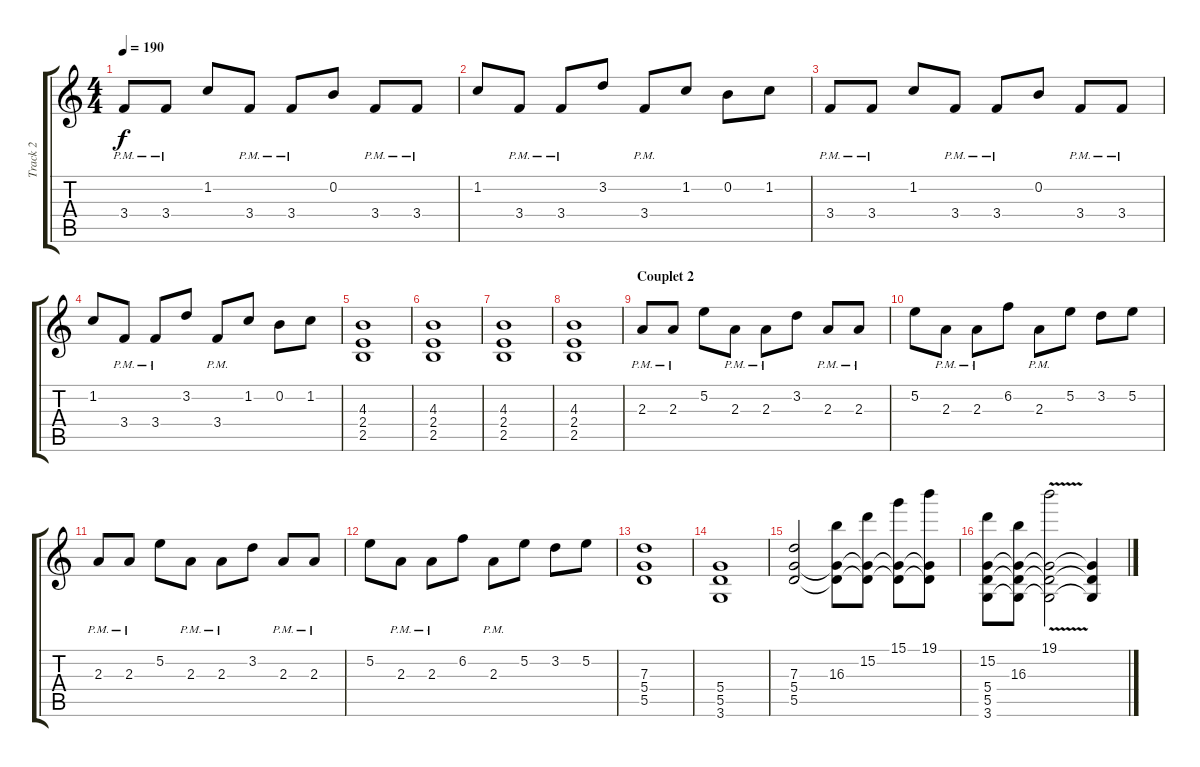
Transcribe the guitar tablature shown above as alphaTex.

\track ("Track 2" "Track 2") {instrument overdrivenguitar}
\staff {score tabs}
\tuning (E4 B3 G3 D3 A2 E2) {hide}
\ts (4 4)
\tempo 190
\clef g2
\ks c
3.4{pm}.8{dy f} 3.4{pm}.8 1.2.8 3.4{pm}.8 3.4{pm}.8 0.2.8 3.4{pm}.8 3.4{pm}.8 |
1.2.8 3.4{pm}.8 3.4{pm}.8 3.2.8 3.4{pm}.8 1.2.8 0.2.8 1.2.8 |
3.4{pm}.8 3.4{pm}.8 1.2.8 3.4{pm}.8 3.4{pm}.8 0.2.8 3.4{pm}.8 3.4{pm}.8 |
1.2.8 3.4{pm}.8 3.4{pm}.8 3.2.8 3.4{pm}.8 1.2.8 0.2.8 1.2.8 |
(4.3 2.4 2.5).1 |
(4.3 2.4 2.5).1 |
(4.3 2.4 2.5).1 |
(4.3 2.4 2.5).1 |
\section ("" "Couplet 2")
2.3{pm}.8 2.3{pm}.8 5.2.8 2.3{pm}.8 2.3{pm}.8 3.2.8 2.3{pm}.8 2.3{pm}.8 |
5.2.8 2.3{pm}.8 2.3{pm}.8 6.2.8 2.3{pm}.8 5.2.8 3.2.8 5.2.8 |
2.3{pm}.8 2.3{pm}.8 5.2.8 2.3{pm}.8 2.3{pm}.8 3.2.8 2.3{pm}.8 2.3{pm}.8 |
5.2.8 2.3{pm}.8 2.3{pm}.8 6.2.8 2.3{pm}.8 5.2.8 3.2.8 5.2.8 |
(7.3 5.4 5.5).1 |
(5.4 5.5 3.6).1 |
(7.3 5.4 5.5).2 (16.3 5.4{t} 5.5{t}).8 (15.2 5.4{t} 5.5{t}).8 (15.1 5.4{t} 5.5{t}).8 (19.1 5.4{t} 5.5{t}).8 |
(15.2 5.4 5.5 3.6).8 (16.3 5.4{t} 5.5{t} 3.6{t}).8 (19.1{v} 5.4{t} 5.5{t} 3.6{t}).2 (5.4{t} 5.5{t} 3.6{t}).4
